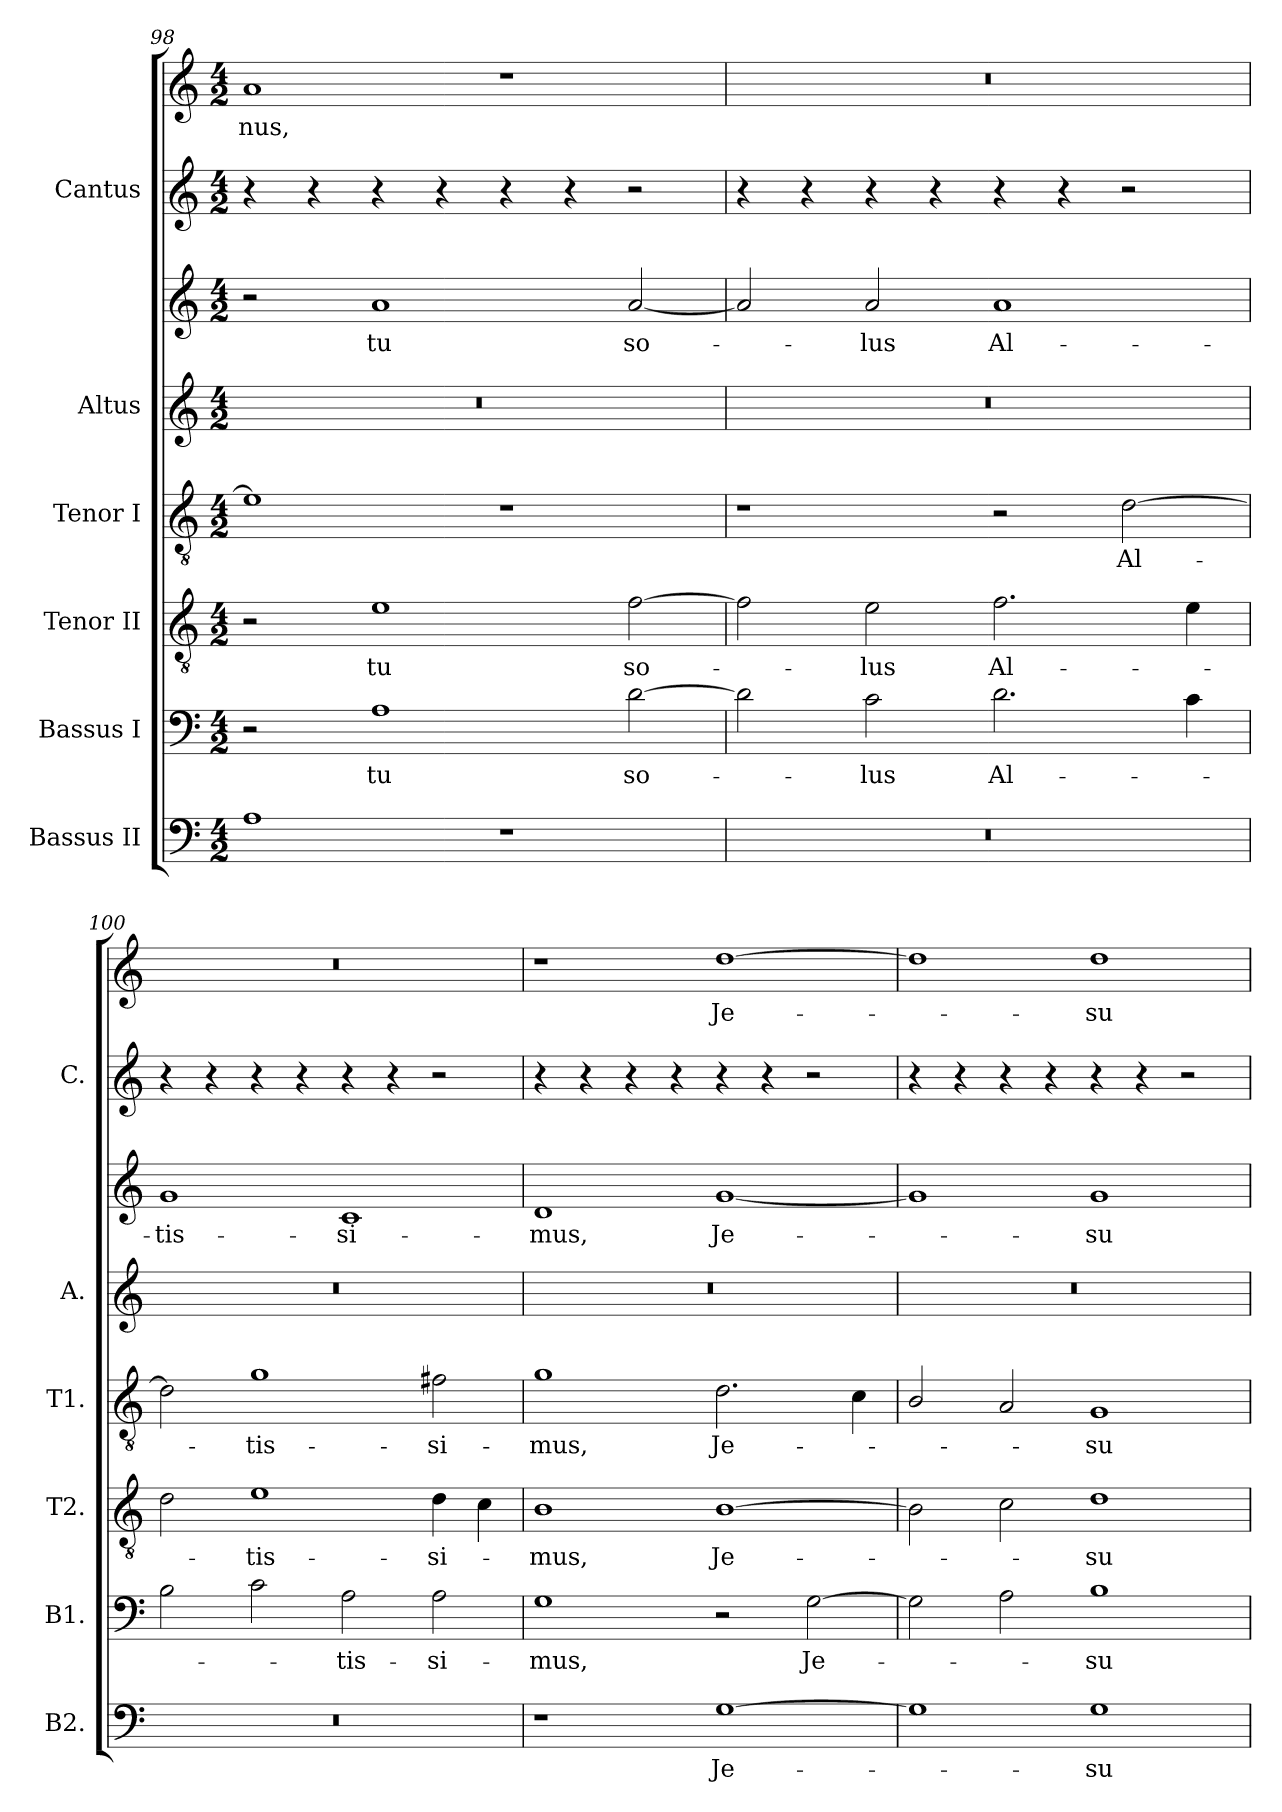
**kern	**text	**kern	**text	**kern	**text	**kern	**text	**kern	**kern	**text	**kern	**kern	**text
*part6	*part6	*part5	*part5	*part4	*part4	*part3	*part3	*part2	*part2	*part2	*part1	*part1	*part1
*staff8	*staff8	*staff7	*staff7	*staff6	*staff6	*staff5	*staff5	*staff4	*staff3	*staff3	*staff2	*staff1	*staff1
*I"Bassus II	*	*I"Bassus I	*	*I"Tenor II	*	*I"Tenor I	*	*I"Altus	*	*	*I"Cantus	*	*
*I'B2.	*	*I'B1.	*	*I'T2.	*	*I'T1.	*	*I'A.	*	*	*I'C.	*	*
*clefF4	*	*clefF4	*	*clefGv2	*	*clefGv2	*	*clefG2	*clefG2	*	*clefG2	*clefG2	*
*	*	*	*	*ITrd7c12	*	*ITrd7c12	*	*	*	*	*	*	*
*k[]	*	*k[]	*	*k[]	*	*k[]	*	*k[]	*k[]	*	*k[]	*k[]	*
*C:	*	*C:	*	*C:	*	*C:	*	*C:	*C:	*	*C:	*C:	*
*M4/2	*	*M4/2	*	*M4/2	*	*M4/2	*	*M4/2	*M4/2	*	*M4/2	*M4/2	*
=98	=98	=98	=98	=98	=98	=98	=98	=98	=98	=98	=98	=98	=98
!	!	!	!	!	!	!	!	!LO:N:vis=1	!	!	!	!	!
!	!	!	!	!	!	!	!	!	!	!	!	!	!LO:LY:b:color=#000000
1Ai	.	2r	.	2r	.	1Ei]	.	0r	2r	.	4r	1ai	-nus,
.	.	.	.	.	.	.	.	.	.	.	4r	.	.
!	!	!	!LO:LY:b:color=#000000	!	!	!	!	!	!	!	!	!	!
!	!	!	!	!	!LO:LY:b:color=#000000	!	!	!	!	!	!	!	!
!	!	!	!	!	!	!	!	!	!	!LO:LY:b:color=#000000	!	!	!
.	.	1Ai	tu	1Ei	tu	.	.	.	1ai	tu	4r	.	.
.	.	.	.	.	.	.	.	.	.	.	4r	.	.
1r	.	.	.	.	.	1r	.	.	.	.	4r	1r	.
.	.	.	.	.	.	.	.	.	.	.	4r	.	.
!	!	!	!LO:LY:b:color=#000000	!	!	!	!	!	!	!	!	!	!
!	!	!	!	!	!LO:LY:b:color=#000000	!	!	!	!	!	!	!	!
!	!	!	!	!	!	!	!	!	!	!LO:LY:b:color=#000000	!	!	!
.	.	[2di\	so-	[2Fi\	so-	.	.	.	[2ai/	so-	2r	.	.
!!LO:LB:g=z
=99	=99	=99	=99	=99	=99	=99	=99	=99	=99	=99	=99	=99	=99
!LO:N:vis=1	!	!	!	!	!	!	!	!LO:N:vis=1	!	!	!	!LO:N:vis=1	!
0r	.	2di\]	.	2Fi\]	.	1r	.	0r	2ai/]	.	4r	0r	.
.	.	.	.	.	.	.	.	.	.	.	4r	.	.
!	!	!	!LO:LY:b:color=#000000	!	!	!	!	!	!	!	!	!	!
!	!	!	!	!	!LO:LY:b:color=#000000	!	!	!	!	!	!	!	!
!	!	!	!	!	!	!	!	!	!	!LO:LY:b:color=#000000	!	!	!
.	.	2ci\	-lus	2Ei\	-lus	.	.	.	2ai/	-lus	4r	.	.
.	.	.	.	.	.	.	.	.	.	.	4r	.	.
!	!	!	!LO:LY:b:color=#000000	!	!	!	!	!	!	!	!	!	!
!	!	!	!	!	!LO:LY:b:color=#000000	!	!	!	!	!	!	!	!
!	!	!	!	!	!	!	!	!	!	!LO:LY:b:color=#000000	!	!	!
.	.	2.di\	Al-	2.Fi\	Al-	2r	.	.	1ai	Al-	4r	.	.
.	.	.	.	.	.	.	.	.	.	.	4r	.	.
!	!	!	!	!	!	!	!LO:LY:b:color=#000000	!	!	!	!	!	!
.	.	.	.	.	.	[2Di\	Al-	.	.	.	2r	.	.
.	.	4ci\	.	4Ei\	.	.	.	.	.	.	.	.	.
=100	=100	=100	=100	=100	=100	=100	=100	=100	=100	=100	=100	=100	=100
!LO:N:vis=1	!	!	!	!	!	!	!	!LO:N:vis=1	!	!	!	!	!
!	!	!	!	!	!	!	!	!	!	!LO:LY:b:color=#000000	!	!LO:N:vis=1	!
0r	.	2Bi\	.	2Di\	.	2Di\]	.	0r	1gi	-tis-	4r	0r	.
.	.	.	.	.	.	.	.	.	.	.	4r	.	.
!	!	!	!	!	!LO:LY:b:color=#000000	!	!	!	!	!	!	!	!
!	!	!	!	!	!	!	!LO:LY:b:color=#000000	!	!	!	!	!	!
.	.	2ci\	.	1Ei	-tis-	1Gi	-tis-	.	.	.	4r	.	.
.	.	.	.	.	.	.	.	.	.	.	4r	.	.
!	!	!	!LO:LY:b:color=#000000	!	!	!	!	!	!	!	!	!	!
!	!	!	!	!	!	!	!	!	!	!LO:LY:b:color=#000000	!	!	!
.	.	2Ai\	-tis-	.	.	.	.	.	1ci	-si-	4r	.	.
.	.	.	.	.	.	.	.	.	.	.	4r	.	.
!	!	!	!LO:LY:b:color=#000000	!	!	!	!	!	!	!	!	!	!
!	!	!	!	!	!LO:LY:b:color=#000000	!	!	!	!	!	!	!	!
!	!	!	!	!	!	!	!LO:LY:b:color=#000000	!	!	!	!	!	!
.	.	2Ai\	-si-	4Di\	-si-	2F#Xi\	-si-	.	.	.	2r	.	.
.	.	.	.	4Ci\	.	.	.	.	.	.	.	.	.
=101	=101	=101	=101	=101	=101	=101	=101	=101	=101	=101	=101	=101	=101
!	!	!	!LO:LY:b:color=#000000	!	!	!	!	!	!	!	!	!	!
!	!	!	!	!	!LO:LY:b:color=#000000	!	!	!	!	!	!	!	!
!	!	!	!	!	!	!	!LO:LY:b:color=#000000	!LO:N:vis=1	!	!	!	!	!
!	!	!	!	!	!	!	!	!	!	!LO:LY:b:color=#000000	!	!	!
1r	.	1Gi	-mus,	1BBi	-mus,	1Gi	-mus,	0r	1di	-mus,	4r	1r	.
.	.	.	.	.	.	.	.	.	.	.	4r	.	.
.	.	.	.	.	.	.	.	.	.	.	4r	.	.
.	.	.	.	.	.	.	.	.	.	.	4r	.	.
!	!LO:LY:b:color=#000000	!	!	!	!	!	!	!	!	!	!	!	!
!	!	!	!	!	!LO:LY:b:color=#000000	!	!	!	!	!	!	!	!
!	!	!	!	!	!	!	!LO:LY:b:color=#000000	!	!	!	!	!	!
!	!	!	!	!	!	!	!	!	!	!LO:LY:b:color=#000000	!	!	!
!	!	!	!	!	!	!	!	!	!	!	!	!	!LO:LY:b:color=#000000
[1Gi	Je-	2r	.	[1BBi	Je-	2.Di\	Je-	.	[1gi	Je-	4r	[1ddi	Je-
.	.	.	.	.	.	.	.	.	.	.	4r	.	.
!	!	!	!LO:LY:b:color=#000000	!	!	!	!	!	!	!	!	!	!
.	.	[2Gi\	Je-	.	.	.	.	.	.	.	2r	.	.
.	.	.	.	.	.	4Ci\	.	.	.	.	.	.	.
=102	=102	=102	=102	=102	=102	=102	=102	=102	=102	=102	=102	=102	=102
!	!	!	!	!	!	!	!	!LO:N:vis=1	!	!	!	!	!
1Gi]	.	2Gi\]	.	2BBi\]	.	2BBi/	.	0r	1gi]	.	4r	1ddi]	.
.	.	.	.	.	.	.	.	.	.	.	4r	.	.
.	.	2Ai\	.	2Ci\	.	2AAi/	.	.	.	.	4r	.	.
.	.	.	.	.	.	.	.	.	.	.	4r	.	.
!	!LO:LY:b:color=#000000	!	!	!	!	!	!	!	!	!	!	!	!
!	!	!	!LO:LY:b:color=#000000	!	!	!	!	!	!	!	!	!	!
!	!	!	!	!	!LO:LY:b:color=#000000	!	!	!	!	!	!	!	!
!	!	!	!	!	!	!	!LO:LY:b:color=#000000	!	!	!	!	!	!
!	!	!	!	!	!	!	!	!	!	!LO:LY:b:color=#000000	!	!	!
!	!	!	!	!	!	!	!	!	!	!	!	!	!LO:LY:b:color=#000000
1Gi	-su	1Bi	-su	1Di	-su	1GGi	-su	.	1gi	-su	4r	1ddi	-su
.	.	.	.	.	.	.	.	.	.	.	4r	.	.
.	.	.	.	.	.	.	.	.	.	.	2r	.	.
=	=	=	=	=	=	=	=	=	=	=	=	=	=
*-	*-	*-	*-	*-	*-	*-	*-	*-	*-	*-	*-	*-	*-
